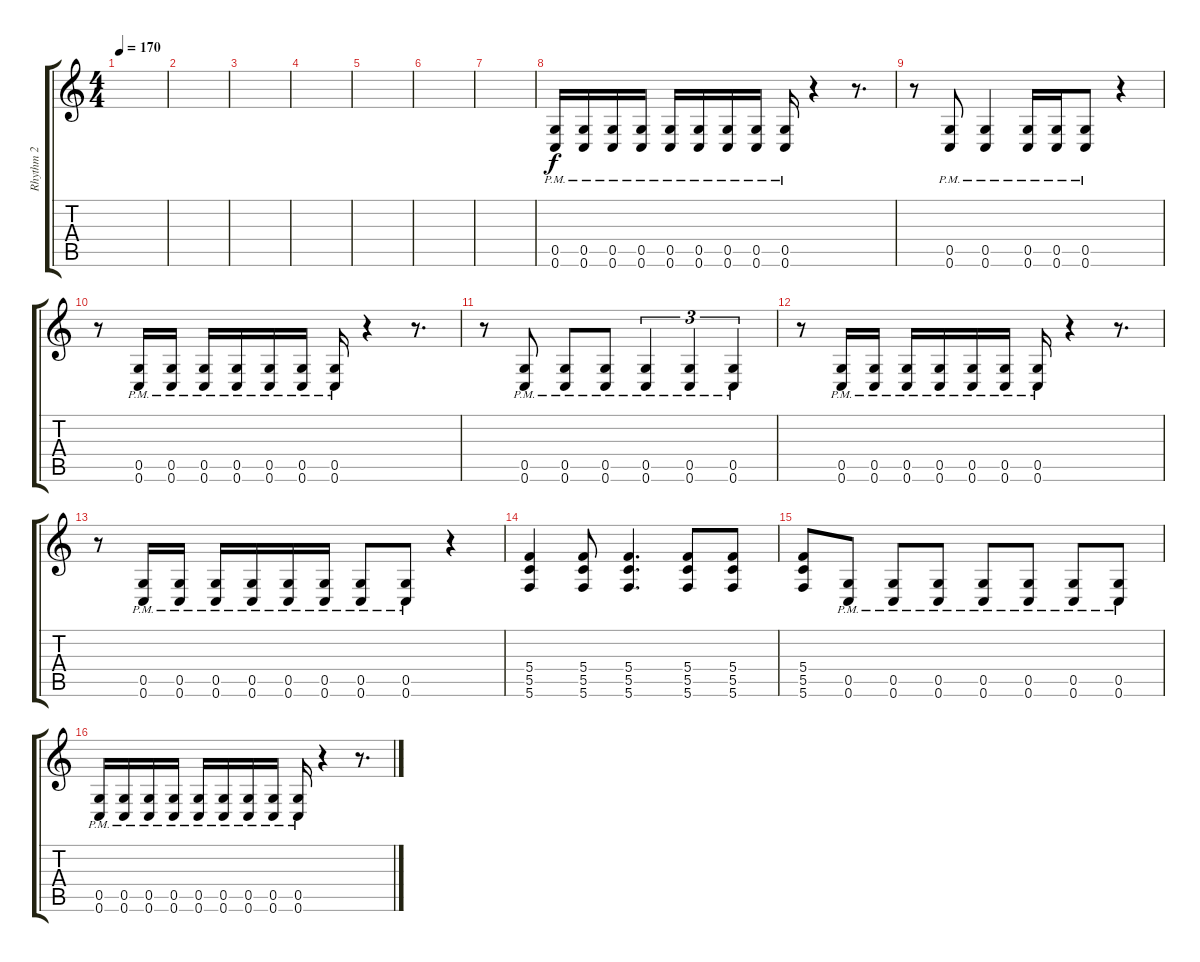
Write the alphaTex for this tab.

\track ("Rhythm 2" "Rhythm 2") {instrument distortionguitar}
\staff {score tabs}
\tuning (D4 A3 F3 C3 G2 C2) {hide}
\ts (4 4)
\tempo 170
\clef g2
\ks c
|
|
|
|
|
|
|
(0.5{pm} 0.6{pm}).16 (0.5{pm} 0.6{pm}).16 (0.5{pm} 0.6{pm}).16 (0.5{pm} 0.6{pm}).16 (0.5{pm} 0.6{pm}).16 (0.5{pm} 0.6{pm}).16 (0.5{pm} 0.6{pm}).16 (0.5{pm} 0.6{pm}).16 (0.5{pm} 0.6{pm}).16 r.4 r.8{d} |
r.8 (0.5{pm} 0.6{pm}).8 (0.5{pm} 0.6{pm}).4 (0.5{pm} 0.6{pm}).16 (0.5{pm} 0.6{pm}).16 (0.5{pm} 0.6{pm}).8 r.4 |
r.8 (0.5{pm} 0.6{pm}).16 (0.5{pm} 0.6{pm}).16 (0.5{pm} 0.6{pm}).16 (0.5{pm} 0.6{pm}).16 (0.5{pm} 0.6{pm}).16 (0.5{pm} 0.6{pm}).16 (0.5{pm} 0.6{pm}).16 r.4 r.8{d} |
r.8 (0.5{pm} 0.6{pm}).8 (0.5{pm} 0.6{pm}).8 (0.5{pm} 0.6{pm}).8 (0.5{pm} 0.6{pm}).4{tu (3 2)} (0.5{pm} 0.6{pm}).4{tu (3 2)} (0.5{pm} 0.6{pm}).4{tu (3 2)} |
r.8 (0.5{pm} 0.6{pm}).16 (0.5{pm} 0.6{pm}).16 (0.5{pm} 0.6{pm}).16 (0.5{pm} 0.6{pm}).16 (0.5{pm} 0.6{pm}).16 (0.5{pm} 0.6{pm}).16 (0.5{pm} 0.6{pm}).16 r.4 r.8{d} |
r.8 (0.5{pm} 0.6{pm}).16 (0.5{pm} 0.6{pm}).16 (0.5{pm} 0.6{pm}).16 (0.5{pm} 0.6{pm}).16 (0.5{pm} 0.6{pm}).16 (0.5{pm} 0.6{pm}).16 (0.5{pm} 0.6{pm}).8 (0.5{pm} 0.6{pm}).8 r.4 |
(5.4 5.5 5.6).4 (5.4 5.5 5.6).8 (5.4 5.5 5.6).4{d} (5.4 5.5 5.6).8 (5.4 5.5 5.6).8 |
(5.4 5.5 5.6).8 (0.5{pm} 0.6{pm}).8 (0.5{pm} 0.6{pm}).8 (0.5{pm} 0.6{pm}).8 (0.5{pm} 0.6{pm}).8 (0.5{pm} 0.6{pm}).8 (0.5{pm} 0.6{pm}).8 (0.5{pm} 0.6{pm}).8 |
(0.5{pm} 0.6{pm}).16 (0.5{pm} 0.6{pm}).16 (0.5{pm} 0.6{pm}).16 (0.5{pm} 0.6{pm}).16 (0.5{pm} 0.6{pm}).16 (0.5{pm} 0.6{pm}).16 (0.5{pm} 0.6{pm}).16 (0.5{pm} 0.6{pm}).16 (0.5{pm} 0.6{pm}).16 r.4 r.8{d}
